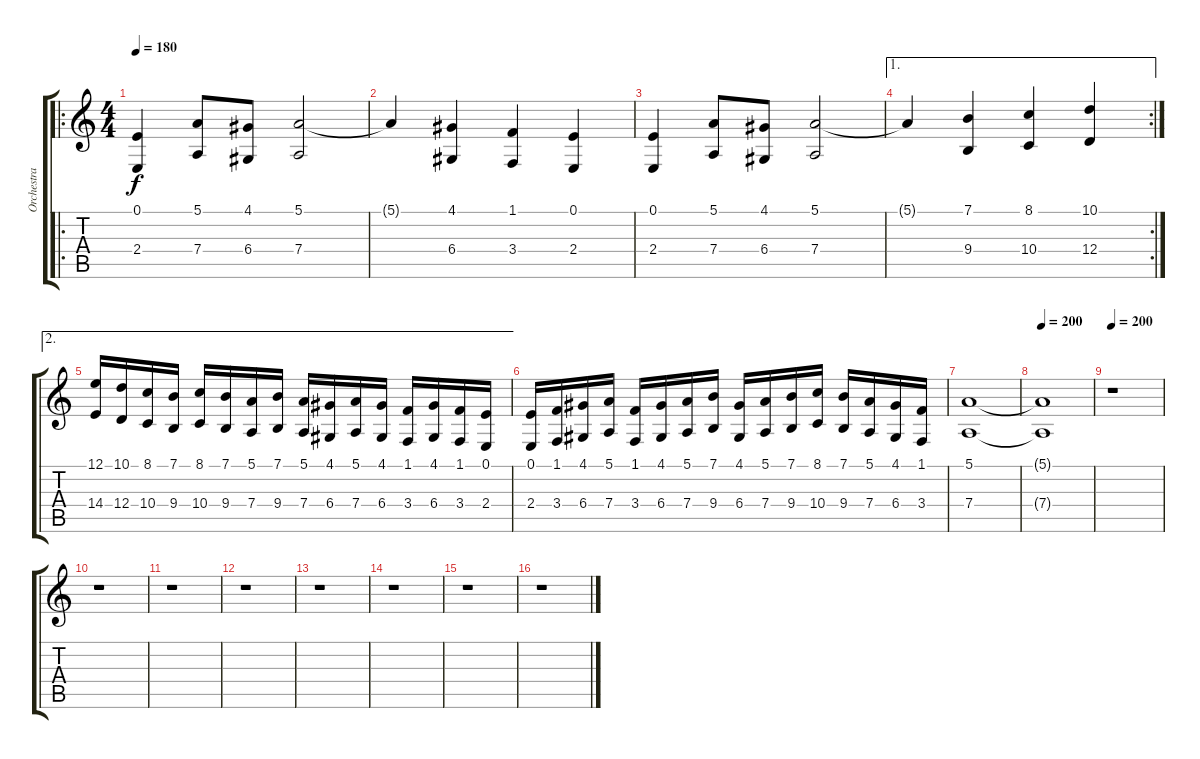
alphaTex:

\track ("Orchestra 2" "Orchestra ") {instrument stringensemble1}
\staff {score tabs}
\tuning (E4 B3 G3 D3 A2 E2) {hide}
\ro
\ts (4 4)
\tempo 180
\clef g2
\ks c
(0.1 2.4).4{dy f} (5.1 7.4).8 (4.1 6.4).8 (5.1 7.4).2 |
5.1{t}.4 (4.1 6.4).4 (1.1 3.4).4 (0.1 2.4).4 |
(0.1 2.4).4 (5.1 7.4).8 (4.1 6.4).8 (5.1 7.4).2 |
\ae 1
\rc 2
5.1{t}.4 (7.1 9.4).4 (8.1 10.4).4 (10.1 12.4).4 |
\ae 2
(12.1 14.4).16 (10.1 12.4).16 (8.1 10.4).16 (7.1 9.4).16 (8.1 10.4).16 (7.1 9.4).16 (5.1 7.4).16 (7.1 9.4).16 (5.1 7.4).16 (4.1 6.4).16 (5.1 7.4).16 (4.1 6.4).16 (1.1 3.4).16 (4.1 6.4).16 (1.1 3.4).16 (0.1 2.4).16 |
(0.1 2.4).16 (1.1 3.4).16 (4.1 6.4).16 (5.1 7.4).16 (1.1 3.4).16 (4.1 6.4).16 (5.1 7.4).16 (7.1 9.4).16 (4.1 6.4).16 (5.1 7.4).16 (7.1 9.4).16 (8.1 10.4).16 (7.1 9.4).16 (5.1 7.4).16 (4.1 6.4).16 (1.1 3.4).16 |
(5.1 7.4).1 |
\tempo 200
(5.1{t} 7.4{t}).1 |
\tempo 200
r.1 |
r.1 |
r.1 |
r.1 |
r.1 |
r.1 |
r.1 |
r.1
